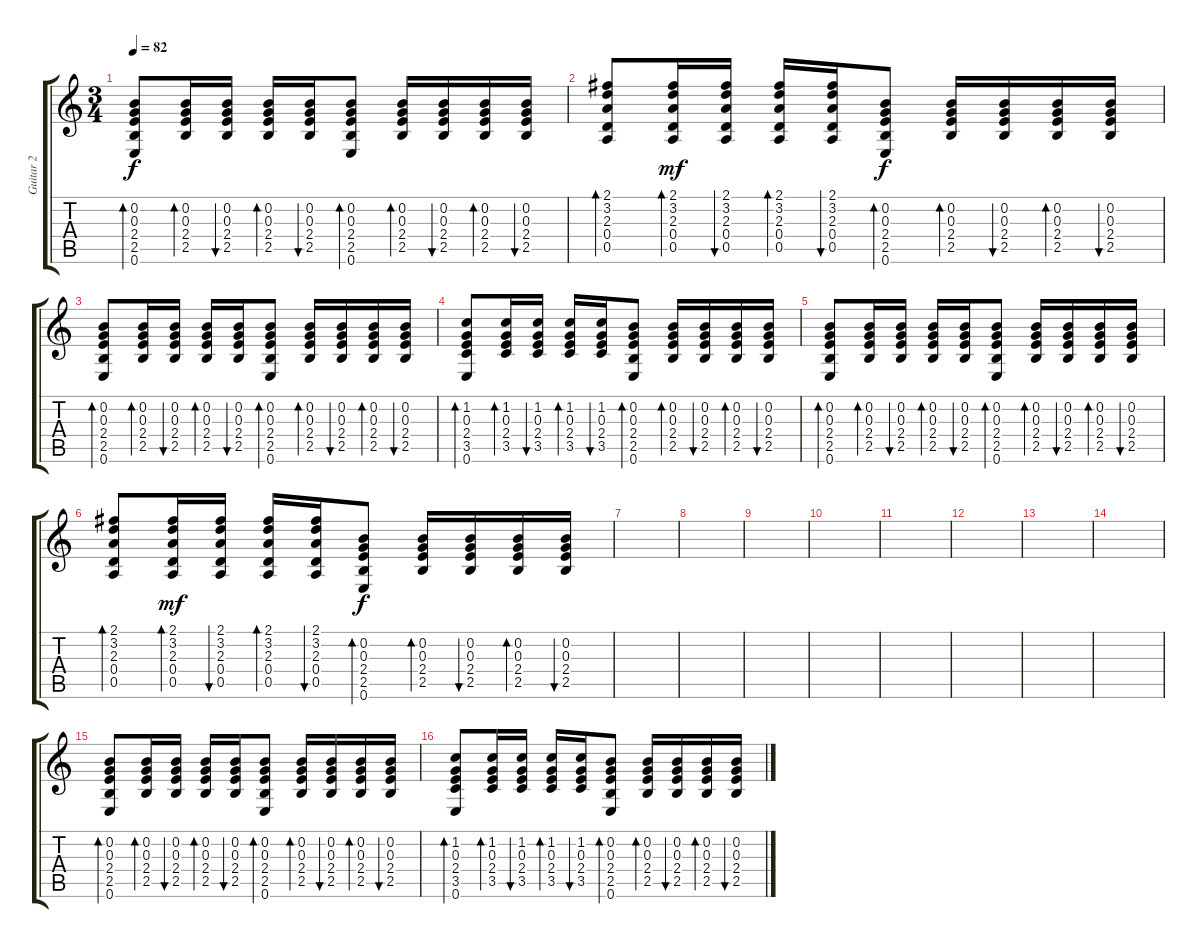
\track ("Guitar 2" "Guitar 2") {instrument acousticguitarsteel}
\staff {score tabs}
\tuning (E4 B3 G3 D3 A2 E2) {hide}
\ts (3 4)
\tempo 82
\clef g2
\ks c
(0.2 0.3 2.4 2.5 0.6).8{bd 60 dy f} (0.2 0.3 2.4 2.5).16{bd 60} (0.2 0.3 2.4 2.5).16{bu 60} (0.2 0.3 2.4 2.5).16{bd 60} (0.2 0.3 2.4 2.5).16{bu 60} (0.2 0.3 2.4 2.5 0.6).8{bd 60} (0.2 0.3 2.4 2.5).16{bd 60} (0.2 0.3 2.4 2.5).16{bu 60} (0.2 0.3 2.4 2.5).16{bd 60} (0.2 0.3 2.4 2.5).16{bu 60} |
(2.1 3.2 2.3 0.4 0.5).8{bd 60} (2.1 3.2 2.3 0.4 0.5).16{bd 60 dy mf} (2.1 3.2 2.3 0.4 0.5).16{bu 60} (2.1 3.2 2.3 0.4 0.5).16{bd 60} (2.1 3.2 2.3 0.4 0.5).16{bu 60} (0.2 0.3 2.4 2.5 0.6).8{bd 60 dy f} (0.2 0.3 2.4 2.5).16{bd 60} (0.2 0.3 2.4 2.5).16{bu 60} (0.2 0.3 2.4 2.5).16{bd 60} (0.2 0.3 2.4 2.5).16{bu 60} |
(0.2 0.3 2.4 2.5 0.6).8{bd 60} (0.2 0.3 2.4 2.5).16{bd 60} (0.2 0.3 2.4 2.5).16{bu 60} (0.2 0.3 2.4 2.5).16{bd 60} (0.2 0.3 2.4 2.5).16{bu 60} (0.2 0.3 2.4 2.5 0.6).8{bd 60} (0.2 0.3 2.4 2.5).16{bd 60} (0.2 0.3 2.4 2.5).16{bu 60} (0.2 0.3 2.4 2.5).16{bd 60} (0.2 0.3 2.4 2.5).16{bu 60} |
(1.2 0.3 2.4 3.5 0.6).8{bd 60} (1.2 0.3 2.4 3.5).16{bd 60} (1.2 0.3 2.4 3.5).16{bu 60} (1.2 0.3 2.4 3.5).16{bd 60} (1.2 0.3 2.4 3.5).16{bu 60} (0.2 0.3 2.4 2.5 0.6).8{bd 60} (0.2 0.3 2.4 2.5).16{bd 60} (0.2 0.3 2.4 2.5).16{bu 60} (0.2 0.3 2.4 2.5).16{bd 60} (0.2 0.3 2.4 2.5).16{bu 60} |
(0.2 0.3 2.4 2.5 0.6).8{bd 60} (0.2 0.3 2.4 2.5).16{bd 60} (0.2 0.3 2.4 2.5).16{bu 60} (0.2 0.3 2.4 2.5).16{bd 60} (0.2 0.3 2.4 2.5).16{bu 60} (0.2 0.3 2.4 2.5 0.6).8{bd 60} (0.2 0.3 2.4 2.5).16{bd 60} (0.2 0.3 2.4 2.5).16{bu 60} (0.2 0.3 2.4 2.5).16{bd 60} (0.2 0.3 2.4 2.5).16{bu 60} |
(2.1 3.2 2.3 0.4 0.5).8{bd 60} (2.1 3.2 2.3 0.4 0.5).16{bd 60 dy mf} (2.1 3.2 2.3 0.4 0.5).16{bu 60} (2.1 3.2 2.3 0.4 0.5).16{bd 60} (2.1 3.2 2.3 0.4 0.5).16{bu 60} (0.2 0.3 2.4 2.5 0.6).8{bd 60 dy f} (0.2 0.3 2.4 2.5).16{bd 60} (0.2 0.3 2.4 2.5).16{bu 60} (0.2 0.3 2.4 2.5).16{bd 60} (0.2 0.3 2.4 2.5).16{bu 60} |
|
|
|
|
|
|
|
|
(0.2 0.3 2.4 2.5 0.6).8{bd 60} (0.2 0.3 2.4 2.5).16{bd 60} (0.2 0.3 2.4 2.5).16{bu 60} (0.2 0.3 2.4 2.5).16{bd 60} (0.2 0.3 2.4 2.5).16{bu 60} (0.2 0.3 2.4 2.5 0.6).8{bd 60} (0.2 0.3 2.4 2.5).16{bd 60} (0.2 0.3 2.4 2.5).16{bu 60} (0.2 0.3 2.4 2.5).16{bd 60} (0.2 0.3 2.4 2.5).16{bu 60} |
(1.2 0.3 2.4 3.5 0.6).8{bd 60} (1.2 0.3 2.4 3.5).16{bd 60} (1.2 0.3 2.4 3.5).16{bu 60} (1.2 0.3 2.4 3.5).16{bd 60} (1.2 0.3 2.4 3.5).16{bu 60} (0.2 0.3 2.4 2.5 0.6).8{bd 60} (0.2 0.3 2.4 2.5).16{bd 60} (0.2 0.3 2.4 2.5).16{bu 60} (0.2 0.3 2.4 2.5).16{bd 60} (0.2 0.3 2.4 2.5).16{bu 60}
